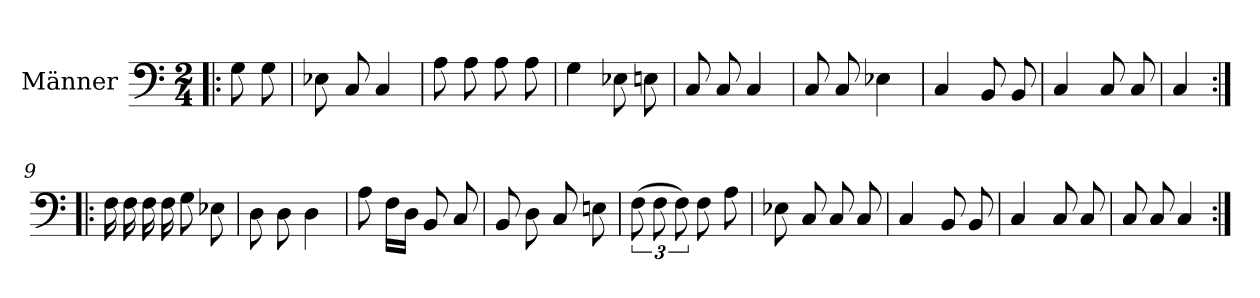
**kern
*part1
*staff1
*I"Männer
*I'M.
*clefF4
*k[]
*M2/4
=!|:
8G\
8G\
=1
8E-X\
8C/
4C/
=2
8A\
8A\
8A\
8A\
=3
4G\
8E-X\
8En\
=4
8C/
8C/
4C/
=5
8C/
8C/
4E-X\
=6
4C/
8BB/
8BB/
=7
4C/
8C/
8C/
=8
4C/
!!LO:LB:g=z
=9:|!|:
16F\
16F\
16F\
16F\
8G\
8E-X\
=10
8D\
8D\
4D\
=11
8A\
16F\LL
16D\JJ
8BB/
8C/
=12
8BB/
8D\
8C/
8En\
=13
(>12F\
12F\
12F\)
8F\
8A\
=14
8E-X\
8C/
8C/
8C/
=15
4C/
8BB/
8BB/
=16
4C/
8C/
8C/
!!LO:LB:g=z
=17
8C/
8C/
4C/
=:|!
*-
